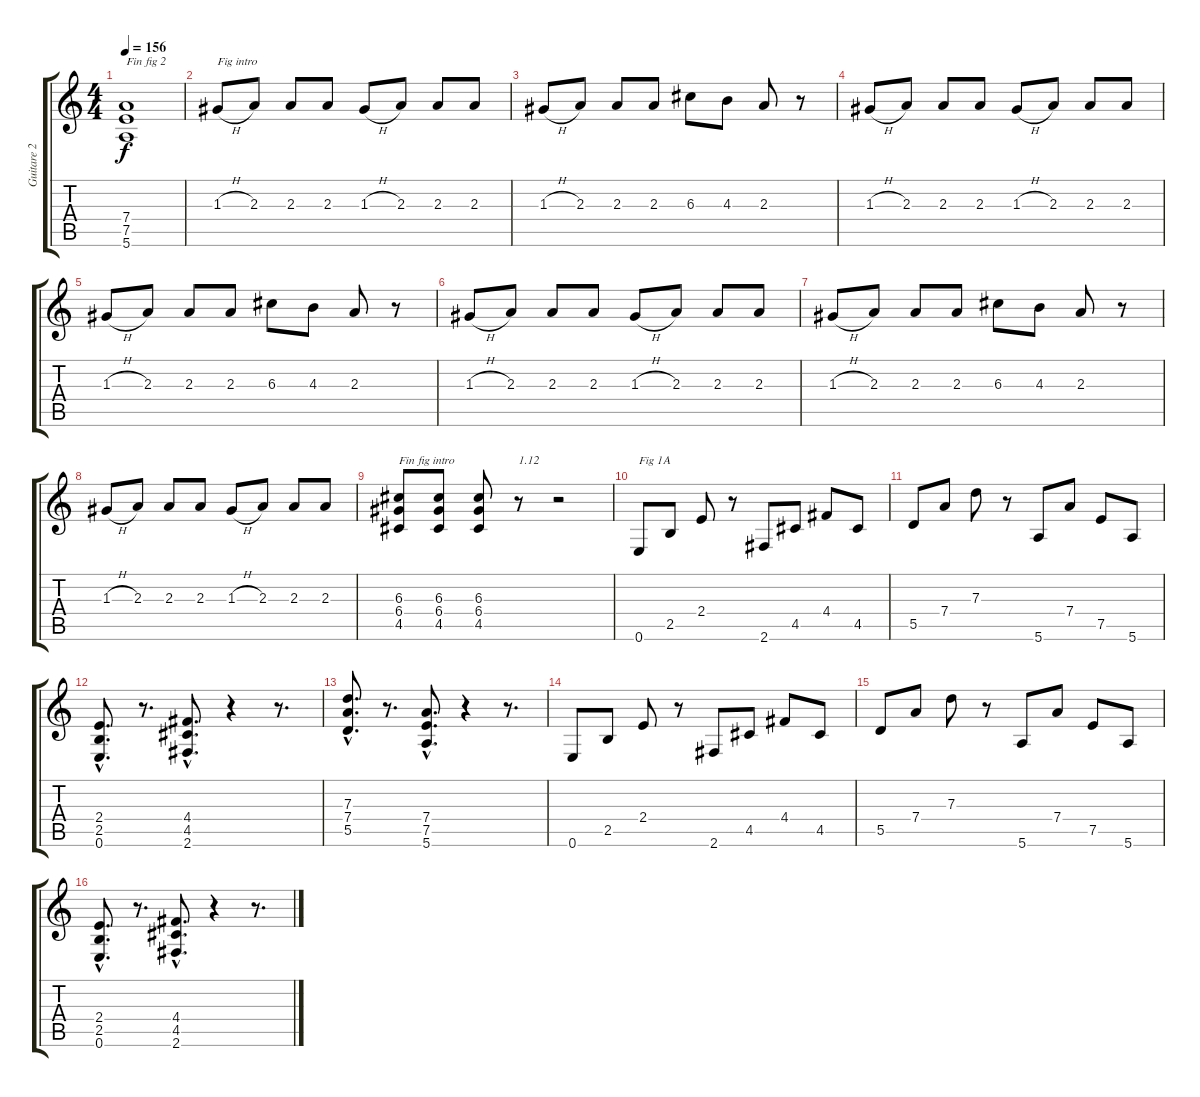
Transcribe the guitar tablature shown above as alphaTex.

\track ("Guitare 2" "Guitare 2") {instrument distortionguitar}
\staff {score tabs}
\tuning (E4 B3 G3 D3 A2 E2) {hide}
\ts (4 4)
\tempo 156
\clef g2
\ks c
(7.4{t} 7.5{t} 5.6{t}).1{txt "Fin fig 2" dy f} |
1.3{h}.8{txt "Fig intro"} 2.3.8 2.3.8 2.3.8 1.3{h}.8 2.3.8 2.3.8 2.3.8 |
1.3{h}.8 2.3.8 2.3.8 2.3.8 6.3.8 4.3.8 2.3.8 r.8 |
1.3{h}.8 2.3.8 2.3.8 2.3.8 1.3{h}.8 2.3.8 2.3.8 2.3.8 |
1.3{h}.8 2.3.8 2.3.8 2.3.8 6.3.8 4.3.8 2.3.8 r.8 |
1.3{h}.8 2.3.8 2.3.8 2.3.8 1.3{h}.8 2.3.8 2.3.8 2.3.8 |
1.3{h}.8 2.3.8 2.3.8 2.3.8 6.3.8 4.3.8 2.3.8 r.8 |
1.3{h}.8 2.3.8 2.3.8 2.3.8 1.3{h}.8 2.3.8 2.3.8 2.3.8 |
(6.3 6.4 4.5).8{txt "Fin fig intro"} (6.3 6.4 4.5).8 (6.3 6.4 4.5).8 r.8{txt "1.12"} r.2 |
0.6.8{txt "Fig 1A"} 2.5.8 2.4.8 r.8 2.6.8 4.5.8 4.4.8 4.5.8 |
5.5.8 7.4.8 7.3.8 r.8 5.6.8 7.4.8 7.5.8 5.6.8 |
(2.4{hac} 2.5{hac} 0.6{hac}).8{d} r.8{d} (4.4{hac} 4.5{hac} 2.6{hac}).8{d} r.4 r.8{d} |
(7.3{hac} 7.4{hac} 5.5{hac}).8{d} r.8{d} (7.4{hac} 7.5{hac} 5.6{hac}).8{d} r.4 r.8{d} |
0.6.8 2.5.8 2.4.8 r.8 2.6.8 4.5.8 4.4.8 4.5.8 |
5.5.8 7.4.8 7.3.8 r.8 5.6.8 7.4.8 7.5.8 5.6.8 |
(2.4{hac} 2.5{hac} 0.6{hac}).8{d} r.8{d} (4.4{hac} 4.5{hac} 2.6{hac}).8{d} r.4 r.8{d}
